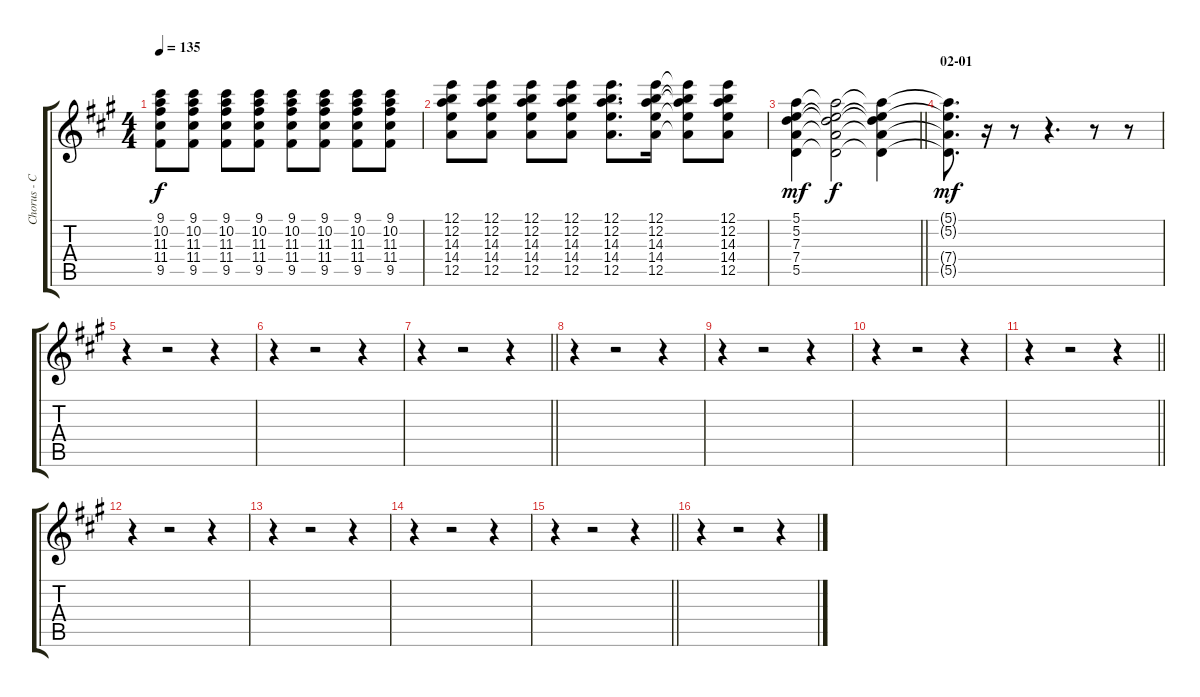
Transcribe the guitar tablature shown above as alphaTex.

\track ("Chorus - Clean" "Chorus - C") {instrument electricbassfinger}
\staff {score tabs}
\tuning (E4 B3 G3 D3 A2 D2) {hide}
\ts (4 4)
\tempo 135
\clef g2
\ks a
(9.1 10.2 11.3 11.4 9.5).8{dy f} (9.1 10.2 11.3 11.4 9.5).8 (9.1 10.2 11.3 11.4 9.5).8 (9.1 10.2 11.3 11.4 9.5).8 (9.1 10.2 11.3 11.4 9.5).8 (9.1 10.2 11.3 11.4 9.5).8 (9.1 10.2 11.3 11.4 9.5).8 (9.1 10.2 11.3 11.4 9.5).8 |
(12.1 12.2 14.3 14.4 12.5).8 (12.1 12.2 14.3 14.4 12.5).8 (12.1 12.2 14.3 14.4 12.5).8 (12.1 12.2 14.3 14.4 12.5).8 (12.1 12.2 14.3 14.4 12.5).8{d} (12.1 12.2 14.3 14.4 12.5).16 (12.1{t} 12.2{t} 14.3{t} 14.4{t} 12.5{t}).8 (12.1 12.2 14.3 14.4 12.5).8 |
\barLineRight lightlight
(5.1 5.2 7.3 7.4 5.5).4{dy mf} (5.1{t} 5.2{t} 7.3{t} 7.4{t} 5.5{t}).2{dy f} (5.1{t} 5.2{t} 7.3{t} 7.4{t} 5.5{t}).4 |
\section ("" "02-01")
(5.1{t} 5.2{t} 7.4{t} 5.5{t}).8{d dy mf} r.16 r.8 r.4{d} r.8 r.8 |
r.4 r.2 r.4 |
r.4 r.2 r.4 |
\barLineRight lightlight
r.4 r.2 r.4 |
r.4 r.2 r.4 |
r.4 r.2 r.4 |
r.4 r.2 r.4 |
\barLineRight lightlight
r.4 r.2 r.4 |
r.4 r.2 r.4 |
r.4 r.2 r.4 |
r.4 r.2 r.4 |
\barLineRight lightlight
r.4 r.2 r.4 |
r.4 r.2 r.4
